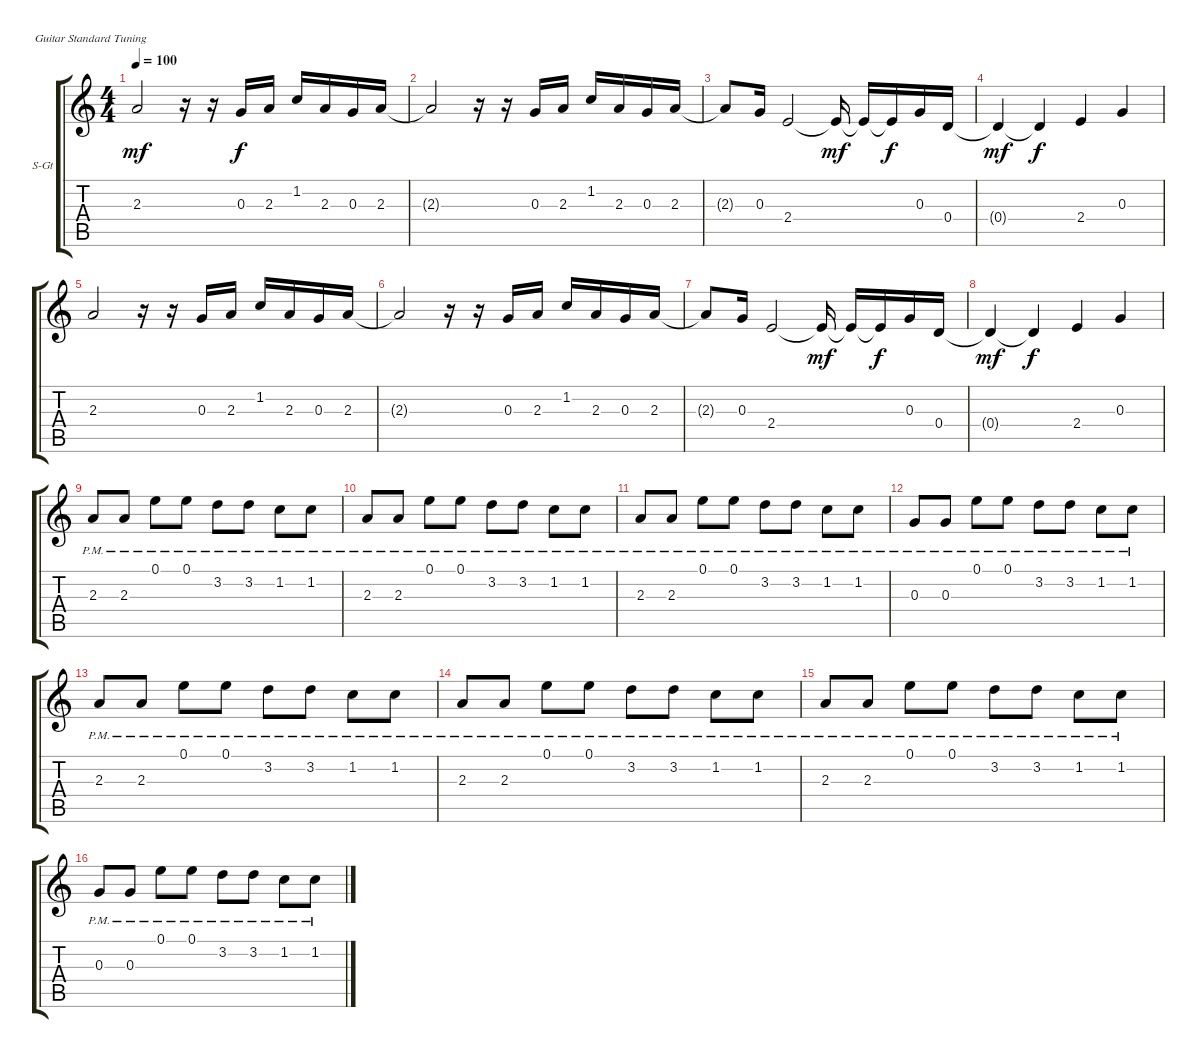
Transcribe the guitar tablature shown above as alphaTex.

\defaultSystemsLayout 4
\bracketExtendMode groupsimilarinstruments
\firstSystemTrackNameOrientation horizontal
\otherSystemsTrackNameOrientation horizontal
\track ("Steel Guitar" "S-Gt") {instrument acousticguitarsteel}
\staff {score tabs}
\tuning (E4 B3 G3 D3 A2 E2)
\ts (4 4)
\tempo 100
\clef g2
\ks c
2.3.2{dy mf instrument acousticguitarsteel} r.16 r.16 0.3.16{dy f} 2.3.16 1.2.16 2.3.16 0.3.16 2.3.16 |
2.3{t}.2 r.16 r.16 0.3.16 2.3.16 1.2.16 2.3.16 0.3.16 2.3.16 |
2.3{t}.8 0.3.16 2.4.2 2.4{t}.16{dy mf} 2.4{t}.16 2.4{t}.16{dy f} 0.3.16 0.4.16 |
0.4{t}.4{dy mf} 0.4{t}.4{dy f} 2.4.4 0.3.4 |
2.3.2 r.16 r.16 0.3.16 2.3.16 1.2.16 2.3.16 0.3.16 2.3.16 |
2.3{t}.2 r.16 r.16 0.3.16 2.3.16 1.2.16 2.3.16 0.3.16 2.3.16 |
2.3{t}.8 0.3.16 2.4.2 2.4{t}.16{dy mf} 2.4{t}.16 2.4{t}.16{dy f} 0.3.16 0.4.16 |
0.4{t}.4{dy mf} 0.4{t}.4{dy f} 2.4.4 0.3.4 |
2.3{pm}.8 2.3{pm}.8 0.1{pm}.8 0.1{pm}.8 3.2{pm}.8 3.2{pm}.8 1.2{pm}.8 1.2{pm}.8 |
2.3{pm}.8 2.3{pm}.8 0.1{pm}.8 0.1{pm}.8 3.2{pm}.8 3.2{pm}.8 1.2{pm}.8 1.2{pm}.8 |
2.3{pm}.8 2.3{pm}.8 0.1{pm}.8 0.1{pm}.8 3.2{pm}.8 3.2{pm}.8 1.2{pm}.8 1.2{pm}.8 |
0.3{pm}.8 0.3{pm}.8 0.1{pm}.8 0.1{pm}.8 3.2{pm}.8 3.2{pm}.8 1.2{pm}.8 1.2{pm}.8 |
2.3{pm}.8 2.3{pm}.8 0.1{pm}.8 0.1{pm}.8 3.2{pm}.8 3.2{pm}.8 1.2{pm}.8 1.2{pm}.8 |
2.3{pm}.8 2.3{pm}.8 0.1{pm}.8 0.1{pm}.8 3.2{pm}.8 3.2{pm}.8 1.2{pm}.8 1.2{pm}.8 |
2.3{pm}.8 2.3{pm}.8 0.1{pm}.8 0.1{pm}.8 3.2{pm}.8 3.2{pm}.8 1.2{pm}.8 1.2{pm}.8 |
0.3{pm}.8 0.3{pm}.8 0.1{pm}.8 0.1{pm}.8 3.2{pm}.8 3.2{pm}.8 1.2{pm}.8 1.2{pm}.8
